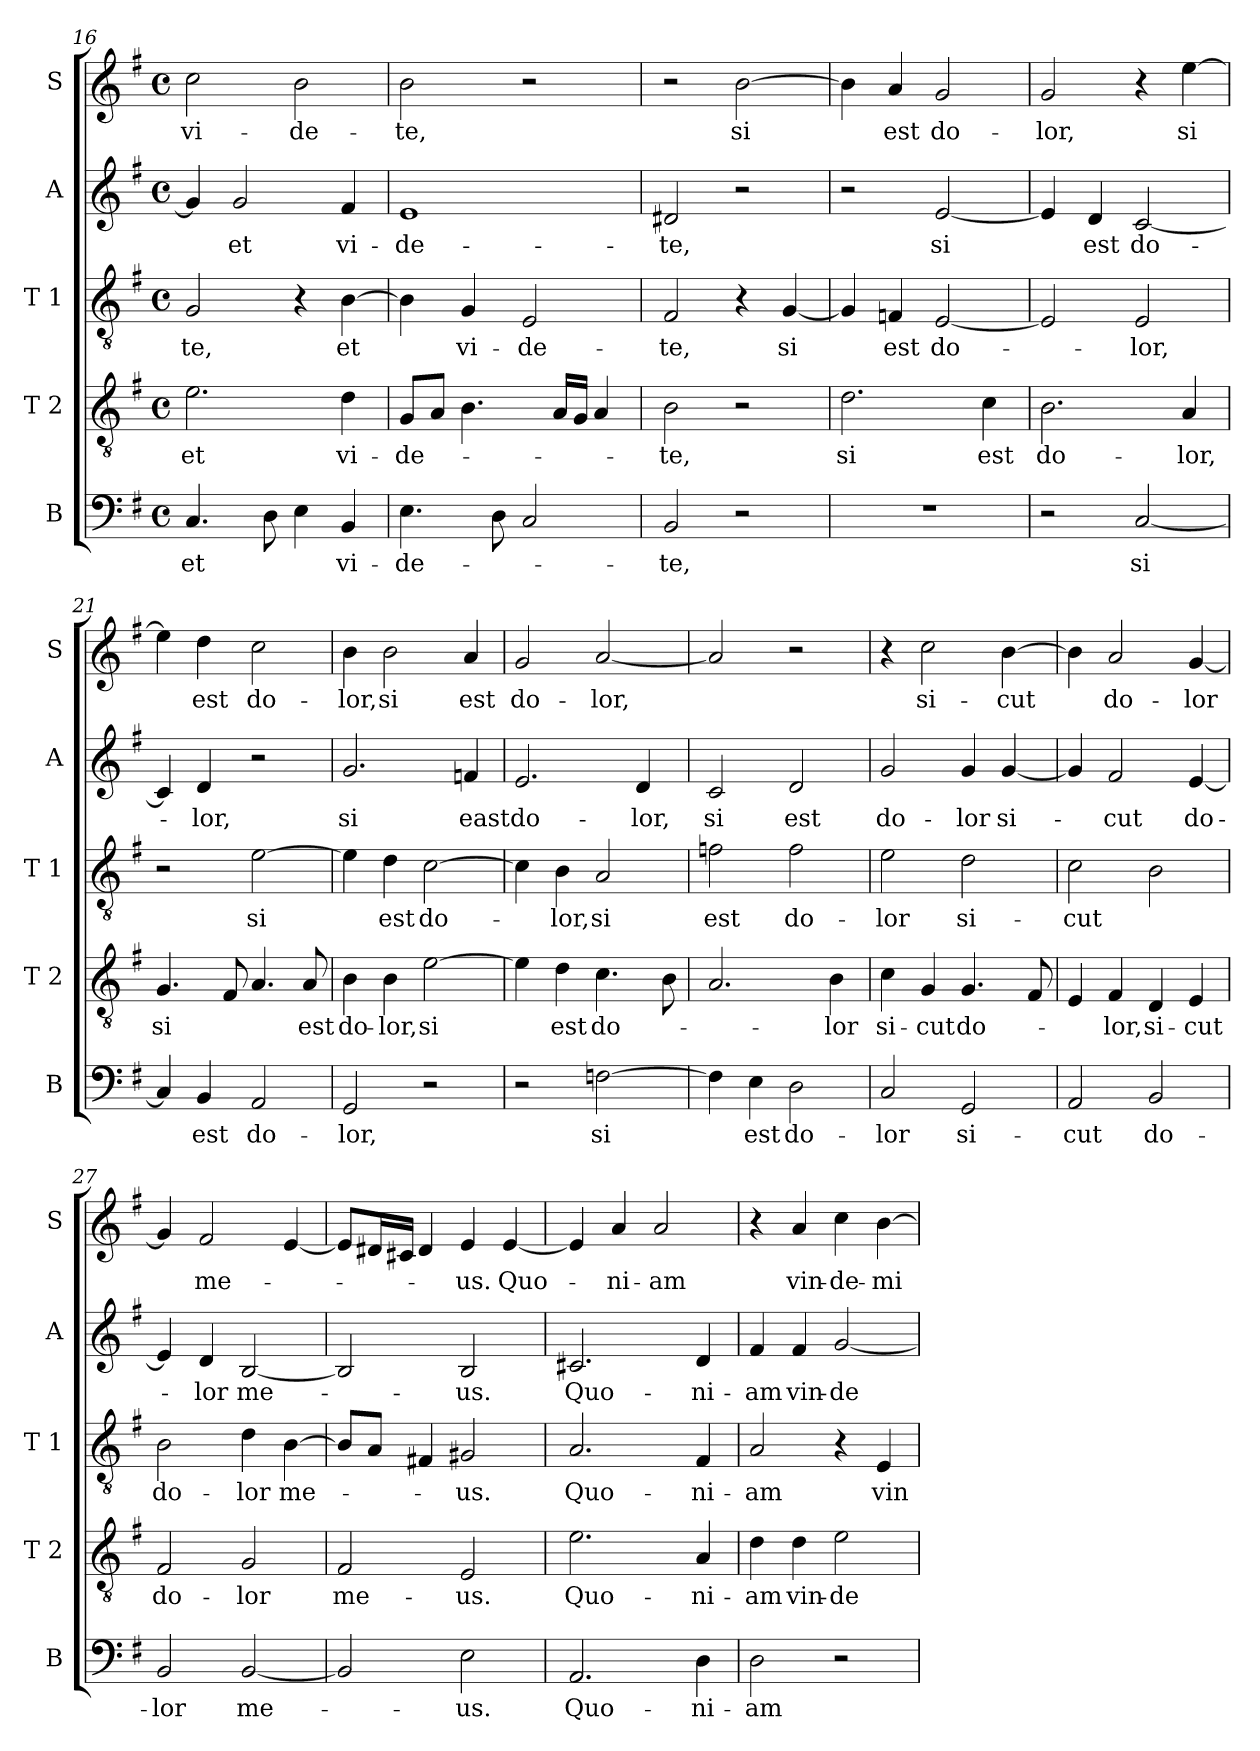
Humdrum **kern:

**kern	**text	**kern	**text	**kern	**text	**kern	**text	**kern	**text
*part5	*part5	*part4	*part4	*part3	*part3	*part2	*part2	*part1	*part1
*staff5	*staff5	*staff4	*staff4	*staff3	*staff3	*staff2	*staff2	*staff1	*staff1
*I"B	*	*I"T 2	*	*I"T 1	*	*I"A	*	*I"S	*
*I'B	*	*I'T 2	*	*I'T 1	*	*I'A	*	*I'S	*
*clefF4	*	*clefGv2	*	*clefGv2	*	*clefG2	*	*clefG2	*
*k[f#]	*	*k[f#]	*	*k[f#]	*	*k[f#]	*	*k[f#]	*
*e:	*	*e:	*	*e:	*	*e:	*	*e:	*
*M4/4	*	*M4/4	*	*M4/4	*	*M4/4	*	*M4/4	*
*met(c)	*	*met(c)	*	*met(c)	*	*met(c)	*	*met(c)	*
=16	=16	=16	=16	=16	=16	=16	=16	=16	=16
!	!LO:LY:b	!	!LO:LY:b	!	!LO:LY:b	!	!	!	!LO:LY:b
4.C/	et	2.e\	et	2G/	-te,	4g/]	.	2cc\	vi-
!	!	!	!	!	!	!	!LO:LY:b	!	!
.	.	.	.	.	.	2g/	et	.	.
8D\	.	.	.	.	.	.	.	.	.
!	!	!	!	!	!	!	!	!	!LO:LY:b
4E\	.	.	.	4r	.	.	.	2b\	-de-
!	!LO:LY:b	!	!LO:LY:b	!	!LO:LY:b	!	!LO:LY:b	!	!
4BB/	vi-	4d\	vi-	[4B\	et	4f#/	vi-	.	.
=17	=17	=17	=17	=17	=17	=17	=17	=17	=17
!	!LO:LY:b	!	!LO:LY:b	!	!	!	!LO:LY:b	!	!LO:LY:b
4.E\	-de-	8G/L	-de-	4B\]	.	1e	-de-	2b\	-te,
.	.	8A/J	.	.	.	.	.	.	.
!	!	!	!	!	!LO:LY:b	!	!	!	!
.	.	4.B\	.	4G/	vi-	.	.	.	.
8D\	.	.	.	.	.	.	.	.	.
!	!	!	!	!	!LO:LY:b	!	!	!	!
2C/	.	.	.	2E/	-de-	.	.	2r	.
.	.	16A/LL	.	.	.	.	.	.	.
.	.	16G/JJ	.	.	.	.	.	.	.
.	.	4A/	.	.	.	.	.	.	.
=18	=18	=18	=18	=18	=18	=18	=18	=18	=18
!	!LO:LY:b	!	!LO:LY:b	!	!LO:LY:b	!	!LO:LY:b	!	!
2BB/	-te,	2B\	-te,	2F#/	-te,	2d#X/	-te,	2r	.
!	!	!	!	!	!	!	!	!	!LO:LY:b
2r	.	2r	.	4r	.	2r	.	[2b\	si
!	!	!	!	!	!LO:LY:b	!	!	!	!
.	.	.	.	[4G/	si	.	.	.	.
!!LO:PB:g=z
=19	=19	=19	=19	=19	=19	=19	=19	=19	=19
!	!	!	!LO:LY:b	!	!	!	!	!	!
1r	.	2.d\	si	4G/]	.	2r	.	4b\]	.
!	!	!	!	!	!LO:LY:b	!	!	!	!LO:LY:b
.	.	.	.	4Fn/	est	.	.	4a/	est
!	!	!	!	!	!LO:LY:b	!	!LO:LY:b	!	!LO:LY:b
.	.	.	.	[2E/	do-	[2e/	si	2g/	do-
!	!	!	!LO:LY:b	!	!	!	!	!	!
.	.	4c\	est	.	.	.	.	.	.
=20	=20	=20	=20	=20	=20	=20	=20	=20	=20
!	!	!	!LO:LY:b	!	!	!	!	!	!LO:LY:b
2r	.	2.B\	do-	2E/]	.	4e/]	.	2g/	-lor,
!	!	!	!	!	!	!	!LO:LY:b	!	!
.	.	.	.	.	.	4d/	est	.	.
!	!LO:LY:b	!	!	!	!LO:LY:b	!	!LO:LY:b	!	!
[2C/	si	.	.	2E/	-lor,	[2c/	do-	4r	.
!	!	!	!LO:LY:b	!	!	!	!	!	!LO:LY:b
.	.	4A/	-lor,	.	.	.	.	[4ee\	si
=21	=21	=21	=21	=21	=21	=21	=21	=21	=21
!	!	!	!LO:LY:b	!	!	!	!	!	!
4C/]	.	4.G/	si	2r	.	4c/]	.	4ee\]	.
!	!LO:LY:b	!	!	!	!	!	!LO:LY:b	!	!LO:LY:b
4BB/	est	.	.	.	.	4d/	-lor,	4dd\	est
.	.	8F#/	.	.	.	.	.	.	.
!	!LO:LY:b	!	!	!	!LO:LY:b	!	!	!	!LO:LY:b
2AA/	do-	4.A/	.	[2e\	si	2r	.	2cc\	do-
!	!	!	!LO:LY:b	!	!	!	!	!	!
.	.	8A/	est	.	.	.	.	.	.
=22	=22	=22	=22	=22	=22	=22	=22	=22	=22
!	!LO:LY:b	!	!LO:LY:b	!	!	!	!LO:LY:b	!	!LO:LY:b
2GG/	-lor,	4B\	do-	4e\]	.	2.g/	si	4b\	-lor,
!	!	!	!LO:LY:b	!	!LO:LY:b	!	!	!	!LO:LY:b
.	.	4B\	-lor,	4d\	est	.	.	2b\	si
!	!	!	!LO:LY:b	!	!LO:LY:b	!	!	!	!
2r	.	[2e\	si	[2c\	do-	.	.	.	.
!	!	!	!	!	!	!	!LO:LY:b	!	!LO:LY:b
.	.	.	.	.	.	4fn/	east	4a/	est
=23	=23	=23	=23	=23	=23	=23	=23	=23	=23
!	!	!	!	!	!	!	!LO:LY:b	!	!LO:LY:b
2r	.	4e\]	.	4c\]	.	2.e/	do-	2g/	do-
!	!	!	!LO:LY:b	!	!LO:LY:b	!	!	!	!
.	.	4d\	est	4B\	-lor,	.	.	.	.
!	!LO:LY:b	!	!LO:LY:b	!	!LO:LY:b	!	!	!	!LO:LY:b
[2Fn\	si	4.c\	do-	2A/	si	.	.	[2a/	-lor,
!	!	!	!	!	!	!	!LO:LY:b	!	!
.	.	.	.	.	.	4d/	-lor,	.	.
.	.	8B\	.	.	.	.	.	.	.
=24	=24	=24	=24	=24	=24	=24	=24	=24	=24
!	!	!	!	!	!LO:LY:b	!	!LO:LY:b	!	!
4F\]	.	2.A/	.	2fn\	est	2c/	si	2a/]	.
!	!LO:LY:b	!	!	!	!	!	!	!	!
4E\	est	.	.	.	.	.	.	.	.
!	!LO:LY:b	!	!	!	!LO:LY:b	!	!LO:LY:b	!	!
2D\	do-	.	.	2f\	do-	2d/	est	2r	.
!	!	!	!LO:LY:b	!	!	!	!	!	!
.	.	4B\	-lor	.	.	.	.	.	.
=25	=25	=25	=25	=25	=25	=25	=25	=25	=25
!	!LO:LY:b	!	!LO:LY:b	!	!LO:LY:b	!	!LO:LY:b	!	!
2C/	-lor	4c\	si-	2e\	-lor	2g/	do-	4r	.
!	!	!	!LO:LY:b	!	!	!	!	!	!LO:LY:b
.	.	4G/	-cut	.	.	.	.	2cc\	si-
!	!LO:LY:b	!	!LO:LY:b	!	!LO:LY:b	!	!LO:LY:b	!	!
2GG/	si-	4.G/	do-	2d\	si-	4g/	-lor	.	.
!	!	!	!	!	!	!	!LO:LY:b	!	!LO:LY:b
.	.	.	.	.	.	[4g/	si-	[4b\	-cut
.	.	8F#/	.	.	.	.	.	.	.
!!LO:LB:g=z
=26	=26	=26	=26	=26	=26	=26	=26	=26	=26
!	!LO:LY:b	!	!	!	!LO:LY:b	!	!	!	!
2AA/	-cut	4E/	.	2c\	-cut	4g/]	.	4b\]	.
!	!	!	!LO:LY:b	!	!	!	!LO:LY:b	!	!LO:LY:b
.	.	4F#/	-lor,	.	.	2f#/	-cut	2a/	do-
!	!LO:LY:b	!	!LO:LY:b	!	!	!	!	!	!
2BB/	do-	4D/	si-	2B\	.	.	.	.	.
!	!	!	!LO:LY:b	!	!	!	!LO:LY:b	!	!LO:LY:b
.	.	4E/	-cut	.	.	[4e/	do-	[4g/	-lor
=27	=27	=27	=27	=27	=27	=27	=27	=27	=27
!	!LO:LY:b	!	!LO:LY:b	!	!LO:LY:b	!	!	!	!
2BB/	-lor	2F#/	do-	2B\	do-	4e/]	.	4g/]	.
!	!	!	!	!	!	!	!LO:LY:b	!	!LO:LY:b
.	.	.	.	.	.	4d/	-lor	2f#/	me-
!	!LO:LY:b	!	!LO:LY:b	!	!LO:LY:b	!	!LO:LY:b	!	!
[2BB/	me-	2G/	-lor	4d\	-lor	[2B/	me-	.	.
!	!	!	!	!	!LO:LY:b	!	!	!	!
.	.	.	.	[4B\	me-	.	.	[4e/	.
=28	=28	=28	=28	=28	=28	=28	=28	=28	=28
!	!	!	!LO:LY:b	!	!	!	!	!	!
2BB/]	.	2F#/	me-	8B/L]	.	2B/]	.	8e/L]	.
.	.	.	.	8A/J	.	.	.	16d#X/L	.
.	.	.	.	.	.	.	.	16c#X/JJ	.
.	.	.	.	4F#X/	.	.	.	4d#/	.
!	!LO:LY:b	!	!LO:LY:b	!	!LO:LY:b	!	!LO:LY:b	!	!LO:LY:b
2E\	-us.	2E/	-us.	2G#X/	-us.	2B/	-us.	4e/	-us.
!	!	!	!	!	!	!	!	!	!LO:LY:b
.	.	.	.	.	.	.	.	[4e/	Quo-
=29	=29	=29	=29	=29	=29	=29	=29	=29	=29
!	!LO:LY:b	!	!LO:LY:b	!	!LO:LY:b	!	!LO:LY:b	!	!
2.AA/	Quo-	2.e\	Quo-	2.A/	Quo-	2.c#X/	Quo-	4e/]	.
!	!	!	!	!	!	!	!	!	!LO:LY:b
.	.	.	.	.	.	.	.	4a/	-ni-
!	!	!	!	!	!	!	!	!	!LO:LY:b
.	.	.	.	.	.	.	.	2a/	-am
!	!LO:LY:b	!	!LO:LY:b	!	!LO:LY:b	!	!LO:LY:b	!	!
4D\	-ni-	4A/	-ni-	4F#/	-ni-	4d/	-ni-	.	.
=30	=30	=30	=30	=30	=30	=30	=30	=30	=30
!	!LO:LY:b	!	!LO:LY:b	!	!LO:LY:b	!	!LO:LY:b	!	!
2D\	-am	4d\	-am	2A/	-am	4f#/	-am	4r	.
!	!	!	!LO:LY:b	!	!	!	!LO:LY:b	!	!LO:LY:b
.	.	4d\	vin-	.	.	4f#/	vin-	4a/	vin-
!	!	!	!LO:LY:b	!	!	!	!LO:LY:b	!	!LO:LY:b
2r	.	2e\	-de-	4r	.	[2g/	-de-	4cc\	-de-
!	!	!	!	!	!LO:LY:b	!	!	!	!LO:LY:b
.	.	.	.	4E/	vin-	.	.	[4b\	-mi-
=	=	=	=	=	=	=	=	=	=
*-	*-	*-	*-	*-	*-	*-	*-	*-	*-
